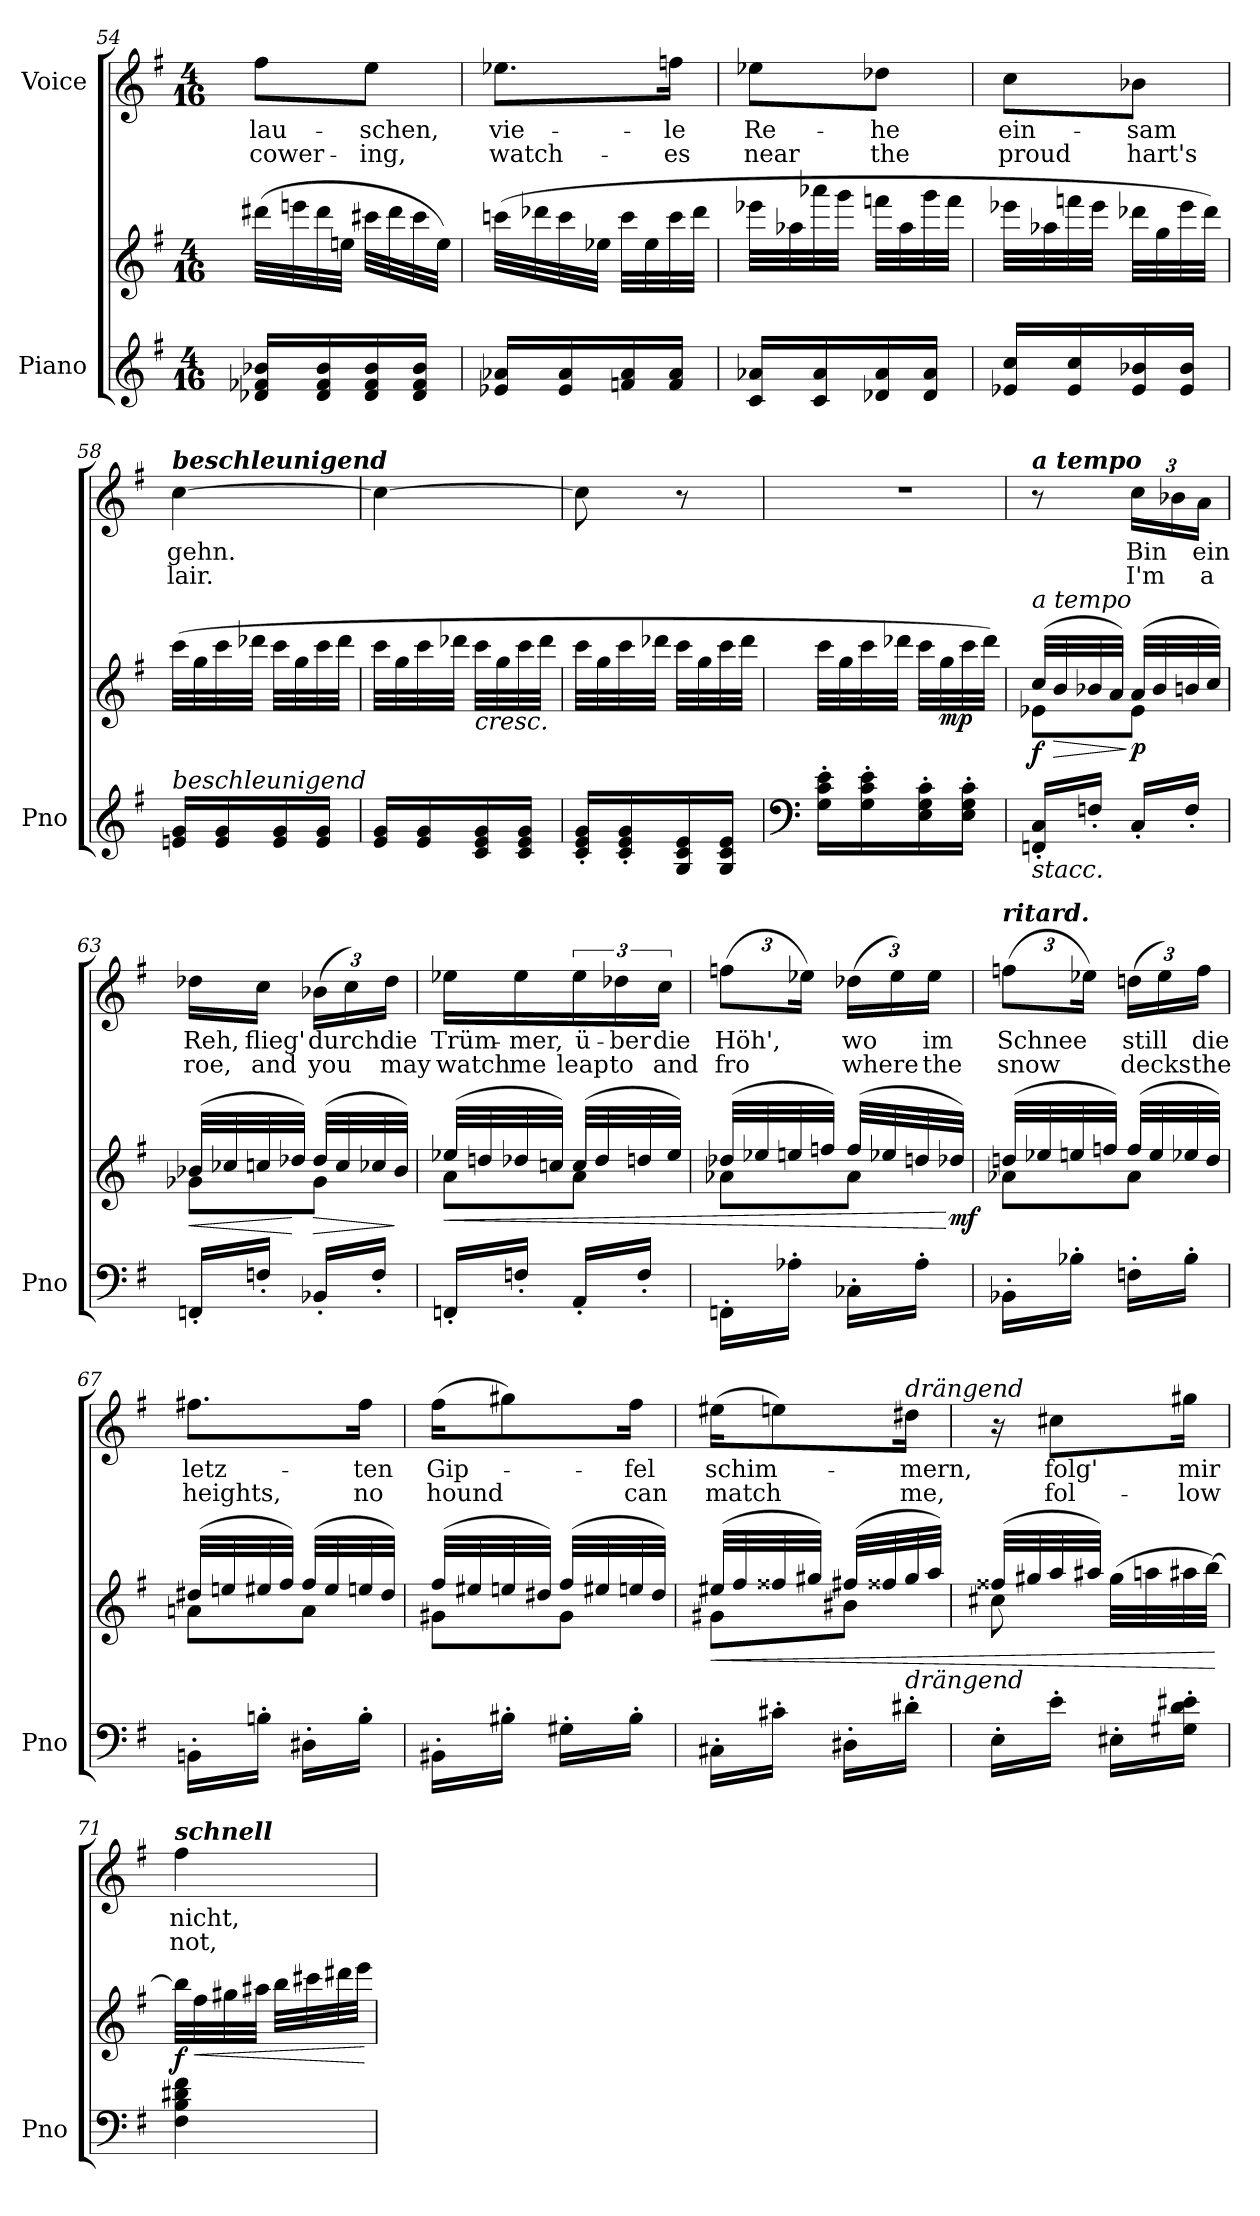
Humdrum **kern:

**kern	**kern	**dynam	**kern	**text	**text
*part2	*part2	*part2	*part1	*part1	*part1
*staff3	*staff2	*staff2/3	*staff1	*staff1	*staff1
*I"Piano	*	*	*I"Voice	*	*
*I'Pno	*	*	*	*	*
!!LO:LB:g=z
*clefG2	*clefG2	*	*clefG2	*	*
*k[f#]	*k[f#]	*	*k[f#]	*	*
*M4/16	*M4/16	*	*M4/16	*	*
*MM50	*MM50	*	*MM50	*	*
=54	=54	=54	=54	=54	=54
!	!	!	!	!LO:LY:b	!LO:LY:b
16d-X/ 16f-X/ 16b-X/LL	(>32ddd#X\LLL	.	8ff#\L	lau-	cower-
.	32eeen\	.	.	.	.
16d-/ 16f-/ 16b-/	32ddd#\	.	.	.	.
.	32een\JJJ	.	.	.	.
!	!	!	!	!LO:LY:b	!LO:LY:b
16d-/ 16f-/ 16b-/	32ccc#X\LLL	.	8ee\J	-schen,	-ing,
.	32ddd#\	.	.	.	.
16d-/ 16f-/ 16b-/JJ	32ccc#\	.	.	.	.
.	32ee\JJJ)	.	.	.	.
=55	=55	=55	=55	=55	=55
*	*	*	*MM48	*	*
!	!	!	!	!LO:LY:b	!LO:LY:b
16e-X/ 16a-X/LL	(>32cccn\LLL	.	8.ee-X\L	vie-	watch-
.	32ddd-X\	.	.	.	.
16e-/ 16a-/	32ccc\	.	.	.	.
.	32ee-X\JJJ	.	.	.	.
16fn/ 16a-/	32ccc\LLL	.	.	.	.
.	32ee-\	.	.	.	.
!	!	!	!	!LO:LY:b	!LO:LY:b
16f/ 16a-/JJ	32ccc\	.	16ffn\Jk	-le	-es
.	32ddd-\JJJ	.	.	.	.
=56	=56	=56	=56	=56	=56
!	!	!	!	!LO:LY:b	!LO:LY:b
16c/ 16a-X/LL	32eee-X\LLL	.	8ee-X\L	Re-	near
.	32aa-X\	.	.	.	.
16c/ 16a-/	32aaa-X\	.	.	.	.
.	32ggg\JJJ	.	.	.	.
!	!	!	!	!LO:LY:b	!LO:LY:b
16d-X/ 16a-/	32fffn\LLL	.	8dd-X\J	-he	the
.	32aa-\	.	.	.	.
16d-/ 16a-/JJ	32ggg\	.	.	.	.
.	32fff\JJJ	.	.	.	.
=57	=57	=57	=57	=57	=57
!	!	!	!	!LO:LY:b	!LO:LY:b
16e-X/ 16cc/LL	32eee-X\LLL	.	8cc\L	ein-	proud
.	32aa-X\	.	.	.	.
16e-/ 16cc/	32fffn\	.	.	.	.
.	32eee-\JJJ	.	.	.	.
!	!	!	!	!LO:LY:b	!LO:LY:b
16e-/ 16b-X/	32ddd-X\LLL	.	8b-X\J	-sam	hart's
.	32gg\	.	.	.	.
16e-/ 16b-/JJ	32eee-\	.	.	.	.
.	32ddd-\JJJ)	.	.	.	.
!!LO:PB:g=z
=58	=58	=58	=58	=58	=58
!	!	!	!LO:TX:a:Bi:t=beschleunigend	!	!
!LO:TX:a:i:t=beschleunigend	!	!	!	!	!
!	!	!	!	!LO:LY:b	!LO:LY:b
16en/ 16g/LL	(>32ccc\LLL	.	[4cc\	gehn.	lair.
.	32gg\	.	.	.	.
16e/ 16g/	32ccc\	.	.	.	.
.	32ddd-X\JJJ	.	.	.	.
16e/ 16g/	32ccc\LLL	.	.	.	.
.	32gg\	.	.	.	.
16e/ 16g/JJ	32ccc\	.	.	.	.
.	32ddd-\JJJ	.	.	.	.
=59	=59	=59	=59	=59	=59
*	*	*	*MM54	*	*
16e/ 16g/LL	32ccc\LLL	.	4cc\_	.	.
.	32gg\	.	.	.	.
16e/ 16g/	32ccc\	.	.	.	.
.	32ddd-X\JJJ	.	.	.	.
!	!	!LO:HP:b	!	!	!
16c/ 16e/ 16g/	32ccc\LLL	<	.	.	.
.	32gg\	.	.	.	.
16c/ 16e/ 16g/JJ	32ccc\	.	.	.	.
.	32ddd-\JJJ	.	.	.	.
=60	=60	=60	=60	=60	=60
*	*	*	*MM58	*	*
16c/' 16e/' 16g/'LL	32ccc\LLL	.	8cc\]	.	.
.	32gg\	.	.	.	.
16c/' 16e/' 16g/'	32ccc\	.	.	.	.
.	32ddd-X\JJJ	.	.	.	.
*	*	*	*MM60	*	*
16G/ 16c/ 16e/	32ccc\LLL	.	8r	.	.
.	32gg\	.	.	.	.
16G/ 16c/ 16e/JJ	32ccc\	.	.	.	.
.	32ddd-\JJJ	.	.	.	.
=61	=61	=61	=61	=61	=61
*clefF4	*	*	*	*	*
*	*	*	*MM62	*	*
16G\' 16c\' 16e\'LL	32ccc\LLL	.	4r	.	.
.	32gg\	.	.	.	.
16G\' 16c\' 16e\'	32ccc\	.	.	.	.
.	32ddd-X\JJJ	.	.	.	.
16E\' 16G\' 16c\'	32ccc\LLL	.	.	.	.
!	!	!LO:DY:b	!	!	!
.	32gg\	mp	.	.	.
16E\' 16G\' 16c\'JJ	32ccc\	.	.	.	.
.	32ddd-\JJJ)	[	.	.	.
=62	=62	=62	=62	=62	=62
*	*^	*	*	*	*
!	!	!	!	!LO:TX:a:Bi:t=a tempo	!	!
!	!LO:TX:a:i:t=a tempo	!	!	!	!	!
!LO:TX:b:i:t=stacc.	!	!	!	!	!	!
!	!	!	!LO:DY:b	!	!	!
16FFn/' 16C/'LL	(>32cc/LLL	8e-X\L	f	8r	.	.
!	!	!	!LO:HP:b	!	!	!
.	32b/	.	>	.	.	.
16Fn'/JJ	32b-X/	.	.	.	.	.
.	32a/JJJ)	.	.	.	.	.
!	!	!	!LO:DY:n=1:b	!	!LO:LY:b	!LO:LY:b
16C'/LL	(>32a/LLL	8e-\J	] p	24cc\LL	Bin	I'm
.	32b-/	.	.	.	.	.
.	.	.	.	24b-X\	.	.
16F'/JJ	32bn/	.	.	.	.	.
!	!	!	!	!	!LO:LY:b	!LO:LY:b
.	.	.	.	24a\JJ	ein	a
.	32cc/JJJ)	.	.	.	.	.
!!LO:LB:g=z
=63	=63	=63	=63	=63	=63	=63
!	!	!	!LO:HP:b	!	!LO:LY:b	!LO:LY:b
16FFn'/LL	(>32b-X/LLL	8g-X\L	<	16dd-X\LL	Reh,	roe,
.	32cc-X/	.	.	.	.	.
!	!	!	!	!	!LO:LY:b	!LO:LY:b
16Fn'/JJ	32ccn/	.	.	16cc\JJ	flieg'	and
.	32dd-X/JJJ)	.	[	.	.	.
!	!	!	!LO:HP:b	!	!LO:LY:b	!LO:LY:b
16BB-X'/LL	(>32dd-/LLL	8g-\J	>	(>24b-X\LL	durch	you
.	32cc/	.	.	.	.	.
.	.	.	.	24cc\)	.	.
16F'/JJ	32cc-X/	.	.	.	.	.
!	!	!	!	!	!LO:LY:b	!LO:LY:b
.	.	.	.	24dd-\JJ	die	may
.	32b-/JJJ)	.	]	.	.	.
=64	=64	=64	=64	=64	=64	=64
!	!	!	!LO:HP:b	!	!LO:LY:b	!LO:LY:b
16FFn'/LL	(>32ee-X/LLL	8a\L	<	16ee-X\LL	Trüm-	watch
.	32ddn/	.	.	.	.	.
!	!	!	!	!	!LO:LY:b	!LO:LY:b
16Fn'/JJ	32dd-X/	.	.	16ee-\	-mer,	me
.	32ccn/JJJ)	.	.	.	.	.
!	!	!	!	!	!LO:LY:b	!LO:LY:b
16AA'/LL	(>32cc/LLL	8a\J	.	24ee-\	ü-	leap
.	32dd-/	.	.	.	.	.
!	!	!	!	!	!LO:LY:b	!LO:LY:b
.	.	.	.	24dd-X\	-ber	to
16F'/JJ	32ddn/	.	.	.	.	.
!	!	!	!	!	!LO:LY:b	!LO:LY:b
.	.	.	.	24cc\JJ	die	and
.	32ee-/JJJ)	.	.	.	.	.
=65	=65	=65	=65	=65	=65	=65
*	*	*	*	*Xbrackettup	*	*
!	!	!	!	!	!LO:LY:b	!LO:LY:b
16FFn'\LL	(>32dd-X/LLL	8a-X\L	.	(>12ffn\L	Höh',	fro
.	32ee-X/	.	.	.	.	.
16A-X'\JJ	32een/	.	.	.	.	.
.	.	.	.	24ee-X\Jk)	.	.
.	32ffn/JJJ)	.	.	.	.	.
!	!	!	!	!	!LO:LY:b	!LO:LY:b
16C-X'\LL	(>32ff/LLL	8a-\J	.	(>24dd-X\LL	wo	where
.	32ee-X/	.	.	.	.	.
.	.	.	.	24ee-\)	.	.
16A-'\JJ	32ddn/	.	.	.	.	.
!	!	!	!	!	!LO:LY:b	!LO:LY:b
.	.	.	.	24ee-\JJ	im	the
!	!	!	!LO:DY:n=1:b	!	!	!
.	32dd-X/JJJ)	.	[ mf	.	.	.
=66	=66	=66	=66	=66	=66	=66
!	!	!	!	!LO:TX:a:Bi:t=ritard.	!	!
!	!	!	!LO:DY:b	!	!LO:LY:b	!LO:LY:b
!	!	!	!LO:DY:n=1:b	!	!	!
16BB-X'\LL	(>32ddn/LLL	8a-X\L	pp other-dynamics	(>12ffn\L	Schnee	snow
.	32ee-X/	.	.	.	.	.
16B-X'\JJ	32een/	.	.	.	.	.
.	.	.	.	24ee-X\Jk)	.	.
.	32ffn/JJJ)	.	.	.	.	.
*	*	*	*	*MM59	*	*
!	!	!	!	!	!LO:LY:b	!LO:LY:b
16Fn'\LL	(>32ff/LLL	8a-\J	.	(>24ddn\LL	still	decks
.	32ee/	.	.	.	.	.
.	.	.	.	24ee-\)	.	.
16B-'\JJ	32ee-X/	.	.	.	.	.
!	!	!	!	!	!LO:LY:b	!LO:LY:b
.	.	.	.	24ff\JJ	die	the
.	32dd/JJJ)	.	.	.	.	.
!!LO:LB:g=z
=67	=67	=67	=67	=67	=67	=67
*	*	*	*	*MM56	*	*
!	!	!	!	!	!LO:LY:b	!LO:LY:b
16BBn'\LL	(>32dd#X/LLL	8an\L	.	8.ff#X\L	letz-	heights,
.	32een/	.	.	.	.	.
16Bn'\JJ	32ee#X/	.	.	.	.	.
.	32ff#/JJJ)	.	.	.	.	.
16D#X'\LL	(>32ff#/LLL	8a\J	.	.	.	.
.	32ee#/	.	.	.	.	.
!	!	!	!	!	!LO:LY:b	!LO:LY:b
16B'\JJ	32een/	.	.	16ff#\Jk	-ten	no
.	32dd#/JJJ)	.	.	.	.	.
=68	=68	=68	=68	=68	=68	=68
!	!	!	!	!	!LO:LY:b	!LO:LY:b
16BB#X'\LL	(>32ff#/LLL	8g#X\L	.	(>16ff#\KL	Gip-	hound
.	32ee#X/	.	.	.	.	.
16B#X'\JJ	32een/	.	.	8gg#X\)	.	.
.	32dd#X/JJJ)	.	.	.	.	.
16G#X'\LL	(>32ff#/LLL	8g#\J	.	.	.	.
.	32ee#X/	.	.	.	.	.
!	!	!	!	!	!LO:LY:b	!LO:LY:b
16B#'\JJ	32een/	.	.	16ff#\Jk	-fel	can
.	32dd#/JJJ)	.	.	.	.	.
=69	=69	=69	=69	=69	=69	=69
!	!	!	!LO:HP:b	!	!LO:LY:b	!LO:LY:b
16C#X'\LL	(>32ee#X/LLL	8g#X\L	<	(>16ee#X\KL	schim-	match
.	32ff#/	.	.	.	.	.
16c#X'\JJ	32ff##X/	.	.	8een\)	.	.
.	32gg#X/JJJ)	.	.	.	.	.
16D#X'\LL	(>32ff#X/LLL	8b#X\J	.	.	.	.
.	32ff##X/	.	.	.	.	.
*	*	*	*	*MM55	*	*
!	!	!	!	!LO:TX:a:i:t=drängend	!	!
!LO:TX:a:i:t=drängend	!	!	!	!	!	!
!	!	!	!	!	!LO:LY:b	!LO:LY:b
16d#X'\JJ	32gg#/	.	.	16dd#X\Jk	-mern,	me,
.	32aa/JJJ)	.	.	.	.	.
=70	=70	=70	=70	=70	=70	=70
16E'\LL	(>32ff##X/LLL	8cc#X\	.	16r	.	.
.	32gg#X/	.	.	.	.	.
*	*	*	*	*MM60	*	*
!	!	!	!	!	!LO:LY:b	!LO:LY:b
16e'\JJ	32aa/	.	.	8cc#X\L	folg'	fol-
.	32aa#X/JJJ)	.	.	.	.	.
16E#X'\LL	8raayy	(>32gg#\LLL	.	.	.	.
.	.	32aan\	.	.	.	.
*	*	*	*	*MM65	*	*
!	!	!	!	!	!LO:LY:b	!LO:LY:b
16G#X\' 16d\' 16e#X\'JJ	.	32aa#X\	.	16gg#X\Jk	mir	-low
.	.	[32bb\JJJ)	.	.	.	.
*	*v	*v	*	*	*	*
.	.	[	.	.	.
!!LO:PB:g=z
=71	=71	=71	=71	=71	=71
!	!	!	!LO:TX:a:Bi:t=schnell	!	!
!	!	!LO:DY:b	!	!LO:LY:b	!LO:LY:b
4F#\ 4B\ 4d#X\ 4f#\	32bb\LLL]	f	4ff#\	nicht,	not,
!	!	!LO:HP:b	!	!	!
.	32ff#\	<	.	.	.
.	32gg#X\	.	.	.	.
.	32aa#X\JJJ	.	.	.	.
.	32bb\LLL	.	.	.	.
.	32ccc#X\	.	.	.	.
.	32ddd#X\	.	.	.	.
.	32eee\JJJ	.	.	.	.
.	.	[	.	.	.
=	=	=	=	=	=
*-	*-	*-	*-	*-	*-
